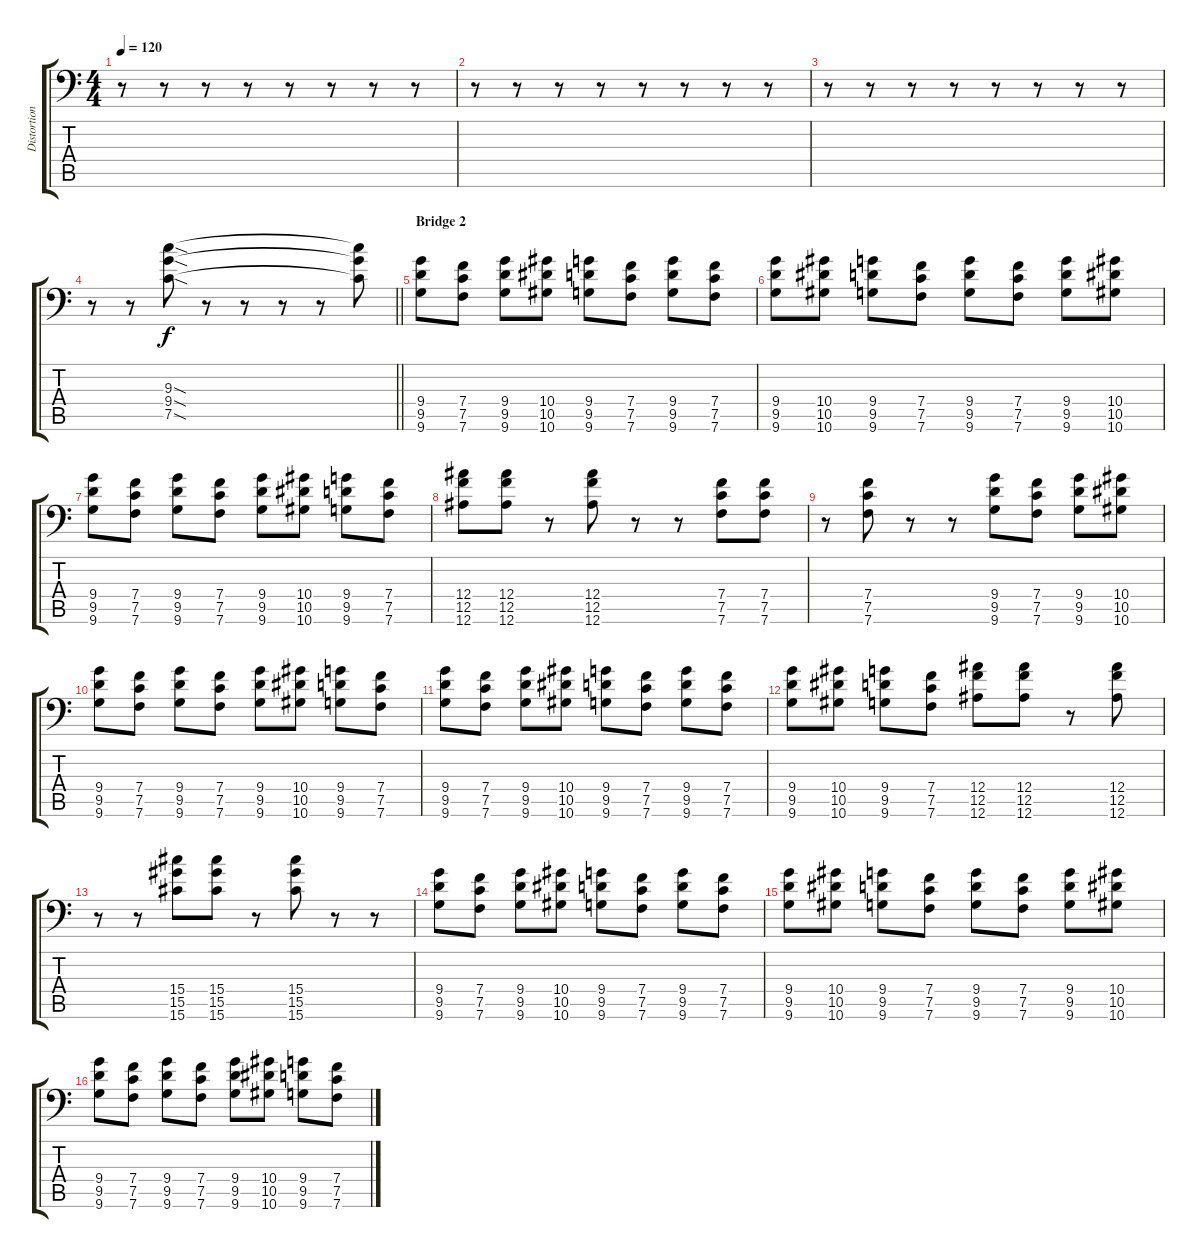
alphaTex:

\track ("Distortion" "Distortion") {instrument distortionguitar}
\staff {score tabs}
\tuning (C4 G3 Eb3 Bb2 F2 Bb1) {hide}
\ts (4 4)
\tempo 120
\clef f4
\ks c
r.8{dy f} r.8 r.8 r.8 r.8 r.8 r.8 r.8 |
r.8 r.8 r.8 r.8 r.8 r.8 r.8 r.8 |
r.8 r.8 r.8 r.8 r.8 r.8 r.8 r.8 |
\barLineRight lightlight
r.8 r.8 (9.3{sod} 9.4{sod} 7.5{sod}).8 r.8 r.8 r.8 r.8 (9.3{t} 9.4{t} 7.5{t}).8 |
\section ("" "Bridge 2")
(9.4 9.5 9.6).8 (7.4 7.5 7.6).8 (9.4 9.5 9.6).8 (10.4 10.5 10.6).8 (9.4 9.5 9.6).8 (7.4 7.5 7.6).8 (9.4 9.5 9.6).8 (7.4 7.5 7.6).8 |
(9.4 9.5 9.6).8 (10.4 10.5 10.6).8 (9.4 9.5 9.6).8 (7.4 7.5 7.6).8 (9.4 9.5 9.6).8 (7.4 7.5 7.6).8 (9.4 9.5 9.6).8 (10.4 10.5 10.6).8 |
(9.4 9.5 9.6).8 (7.4 7.5 7.6).8 (9.4 9.5 9.6).8 (7.4 7.5 7.6).8 (9.4 9.5 9.6).8 (10.4 10.5 10.6).8 (9.4 9.5 9.6).8 (7.4 7.5 7.6).8 |
(12.4 12.5 12.6).8 (12.4 12.5 12.6).8 r.8 (12.4 12.5 12.6).8 r.8 r.8 (7.4 7.5 7.6).8 (7.4 7.5 7.6).8 |
r.8 (7.4 7.5 7.6).8 r.8 r.8 (9.4 9.5 9.6).8 (7.4 7.5 7.6).8 (9.4 9.5 9.6).8 (10.4 10.5 10.6).8 |
(9.4 9.5 9.6).8 (7.4 7.5 7.6).8 (9.4 9.5 9.6).8 (7.4 7.5 7.6).8 (9.4 9.5 9.6).8 (10.4 10.5 10.6).8 (9.4 9.5 9.6).8 (7.4 7.5 7.6).8 |
(9.4 9.5 9.6).8 (7.4 7.5 7.6).8 (9.4 9.5 9.6).8 (10.4 10.5 10.6).8 (9.4 9.5 9.6).8 (7.4 7.5 7.6).8 (9.4 9.5 9.6).8 (7.4 7.5 7.6).8 |
(9.4 9.5 9.6).8 (10.4 10.5 10.6).8 (9.4 9.5 9.6).8 (7.4 7.5 7.6).8 (12.4 12.5 12.6).8 (12.4 12.5 12.6).8 r.8 (12.4 12.5 12.6).8 |
r.8 r.8 (15.4 15.5 15.6).8 (15.4 15.5 15.6).8 r.8 (15.4 15.5 15.6).8 r.8 r.8 |
(9.4 9.5 9.6).8 (7.4 7.5 7.6).8 (9.4 9.5 9.6).8 (10.4 10.5 10.6).8 (9.4 9.5 9.6).8 (7.4 7.5 7.6).8 (9.4 9.5 9.6).8 (7.4 7.5 7.6).8 |
(9.4 9.5 9.6).8 (10.4 10.5 10.6).8 (9.4 9.5 9.6).8 (7.4 7.5 7.6).8 (9.4 9.5 9.6).8 (7.4 7.5 7.6).8 (9.4 9.5 9.6).8 (10.4 10.5 10.6).8 |
(9.4 9.5 9.6).8 (7.4 7.5 7.6).8 (9.4 9.5 9.6).8 (7.4 7.5 7.6).8 (9.4 9.5 9.6).8 (10.4 10.5 10.6).8 (9.4 9.5 9.6).8 (7.4 7.5 7.6).8
